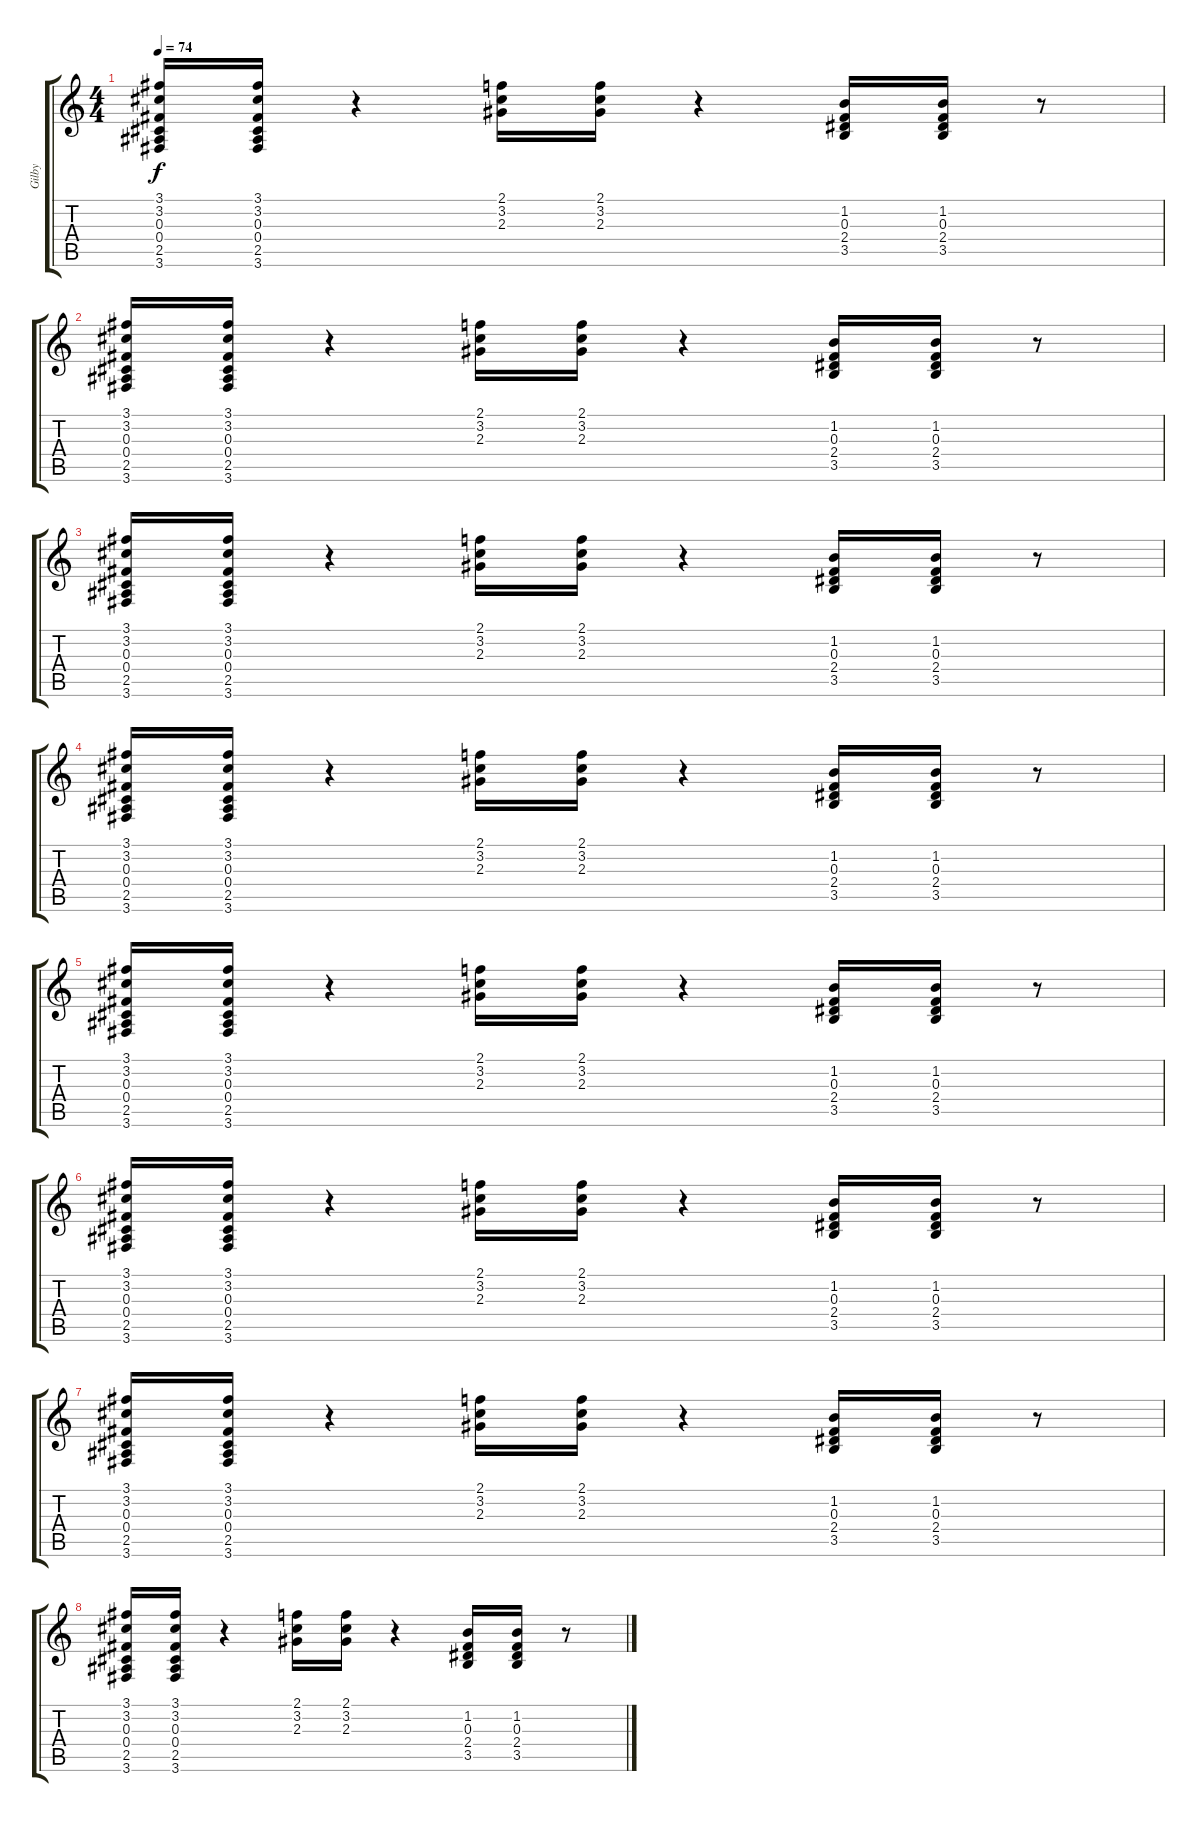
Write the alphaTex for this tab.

\track ("Gilby" "Gilby") {instrument electricguitarjazz}
\staff {score tabs}
\tuning (Eb4 Bb3 Gb3 Db3 Ab2 Eb2) {hide}
\ts (4 4)
\tempo 74
\clef g2
\ks c
(3.1 3.2 0.3 0.4 2.5 3.6).16{dy f instrument electricguitarjazz} (3.1 3.2 0.3 0.4 2.5 3.6).16 r.4 (2.1 3.2 2.3).16 (2.1 3.2 2.3).16 r.4 (1.2 0.3 2.4 3.5).16 (1.2 0.3 2.4 3.5).16 r.8 |
(3.1 3.2 0.3 0.4 2.5 3.6).16{instrument electricguitarjazz} (3.1 3.2 0.3 0.4 2.5 3.6).16 r.4 (2.1 3.2 2.3).16 (2.1 3.2 2.3).16 r.4 (1.2 0.3 2.4 3.5).16 (1.2 0.3 2.4 3.5).16 r.8 |
(3.1 3.2 0.3 0.4 2.5 3.6).16{instrument electricguitarjazz} (3.1 3.2 0.3 0.4 2.5 3.6).16 r.4 (2.1 3.2 2.3).16 (2.1 3.2 2.3).16 r.4 (1.2 0.3 2.4 3.5).16 (1.2 0.3 2.4 3.5).16 r.8 |
(3.1 3.2 0.3 0.4 2.5 3.6).16{instrument electricguitarjazz} (3.1 3.2 0.3 0.4 2.5 3.6).16 r.4 (2.1 3.2 2.3).16 (2.1 3.2 2.3).16 r.4 (1.2 0.3 2.4 3.5).16 (1.2 0.3 2.4 3.5).16 r.8 |
(3.1 3.2 0.3 0.4 2.5 3.6).16{instrument electricguitarjazz} (3.1 3.2 0.3 0.4 2.5 3.6).16 r.4 (2.1 3.2 2.3).16 (2.1 3.2 2.3).16 r.4 (1.2 0.3 2.4 3.5).16 (1.2 0.3 2.4 3.5).16 r.8 |
(3.1 3.2 0.3 0.4 2.5 3.6).16{instrument electricguitarjazz} (3.1 3.2 0.3 0.4 2.5 3.6).16 r.4 (2.1 3.2 2.3).16 (2.1 3.2 2.3).16 r.4 (1.2 0.3 2.4 3.5).16 (1.2 0.3 2.4 3.5).16 r.8 |
(3.1 3.2 0.3 0.4 2.5 3.6).16{instrument electricguitarjazz} (3.1 3.2 0.3 0.4 2.5 3.6).16 r.4 (2.1 3.2 2.3).16 (2.1 3.2 2.3).16 r.4 (1.2 0.3 2.4 3.5).16 (1.2 0.3 2.4 3.5).16 r.8 |
(3.1 3.2 0.3 0.4 2.5 3.6).16{instrument electricguitarjazz} (3.1 3.2 0.3 0.4 2.5 3.6).16 r.4 (2.1 3.2 2.3).16 (2.1 3.2 2.3).16 r.4 (1.2 0.3 2.4 3.5).16 (1.2 0.3 2.4 3.5).16 r.8
